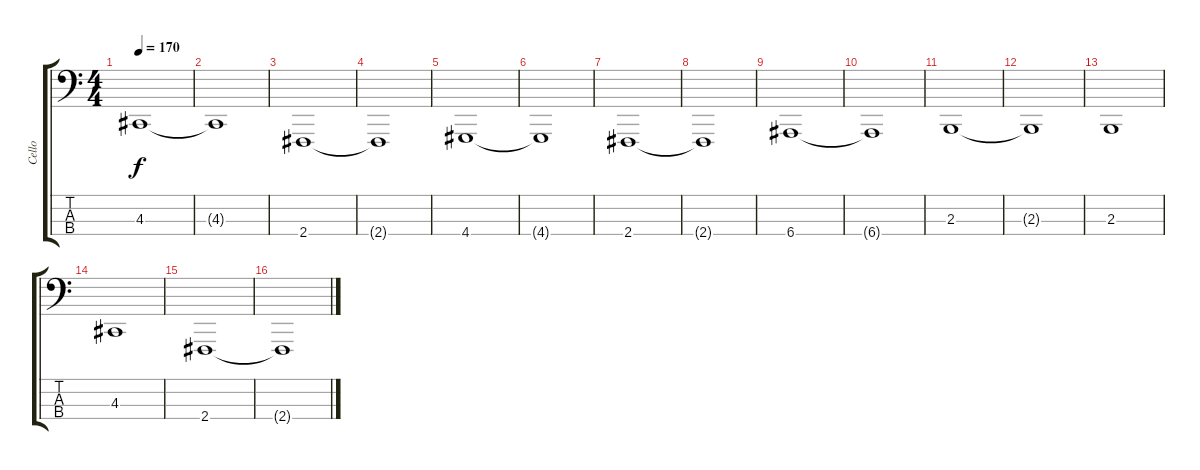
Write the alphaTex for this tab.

\track ("Cello" "Cello") {instrument cello}
\staff {score tabs}
\tuning (G2 D2 A1 E1) {hide}
\ts (4 4)
\tempo 170
\clef f4
\ks c
4.3.1{dy f} |
4.3{t}.1 |
2.4.1 |
2.4{t}.1 |
4.4.1 |
4.4{t}.1 |
2.4.1 |
2.4{t}.1 |
6.4.1 |
6.4{t}.1 |
2.3.1 |
2.3{t}.1 |
2.3.1 |
4.3.1 |
2.4.1 |
2.4{t}.1
